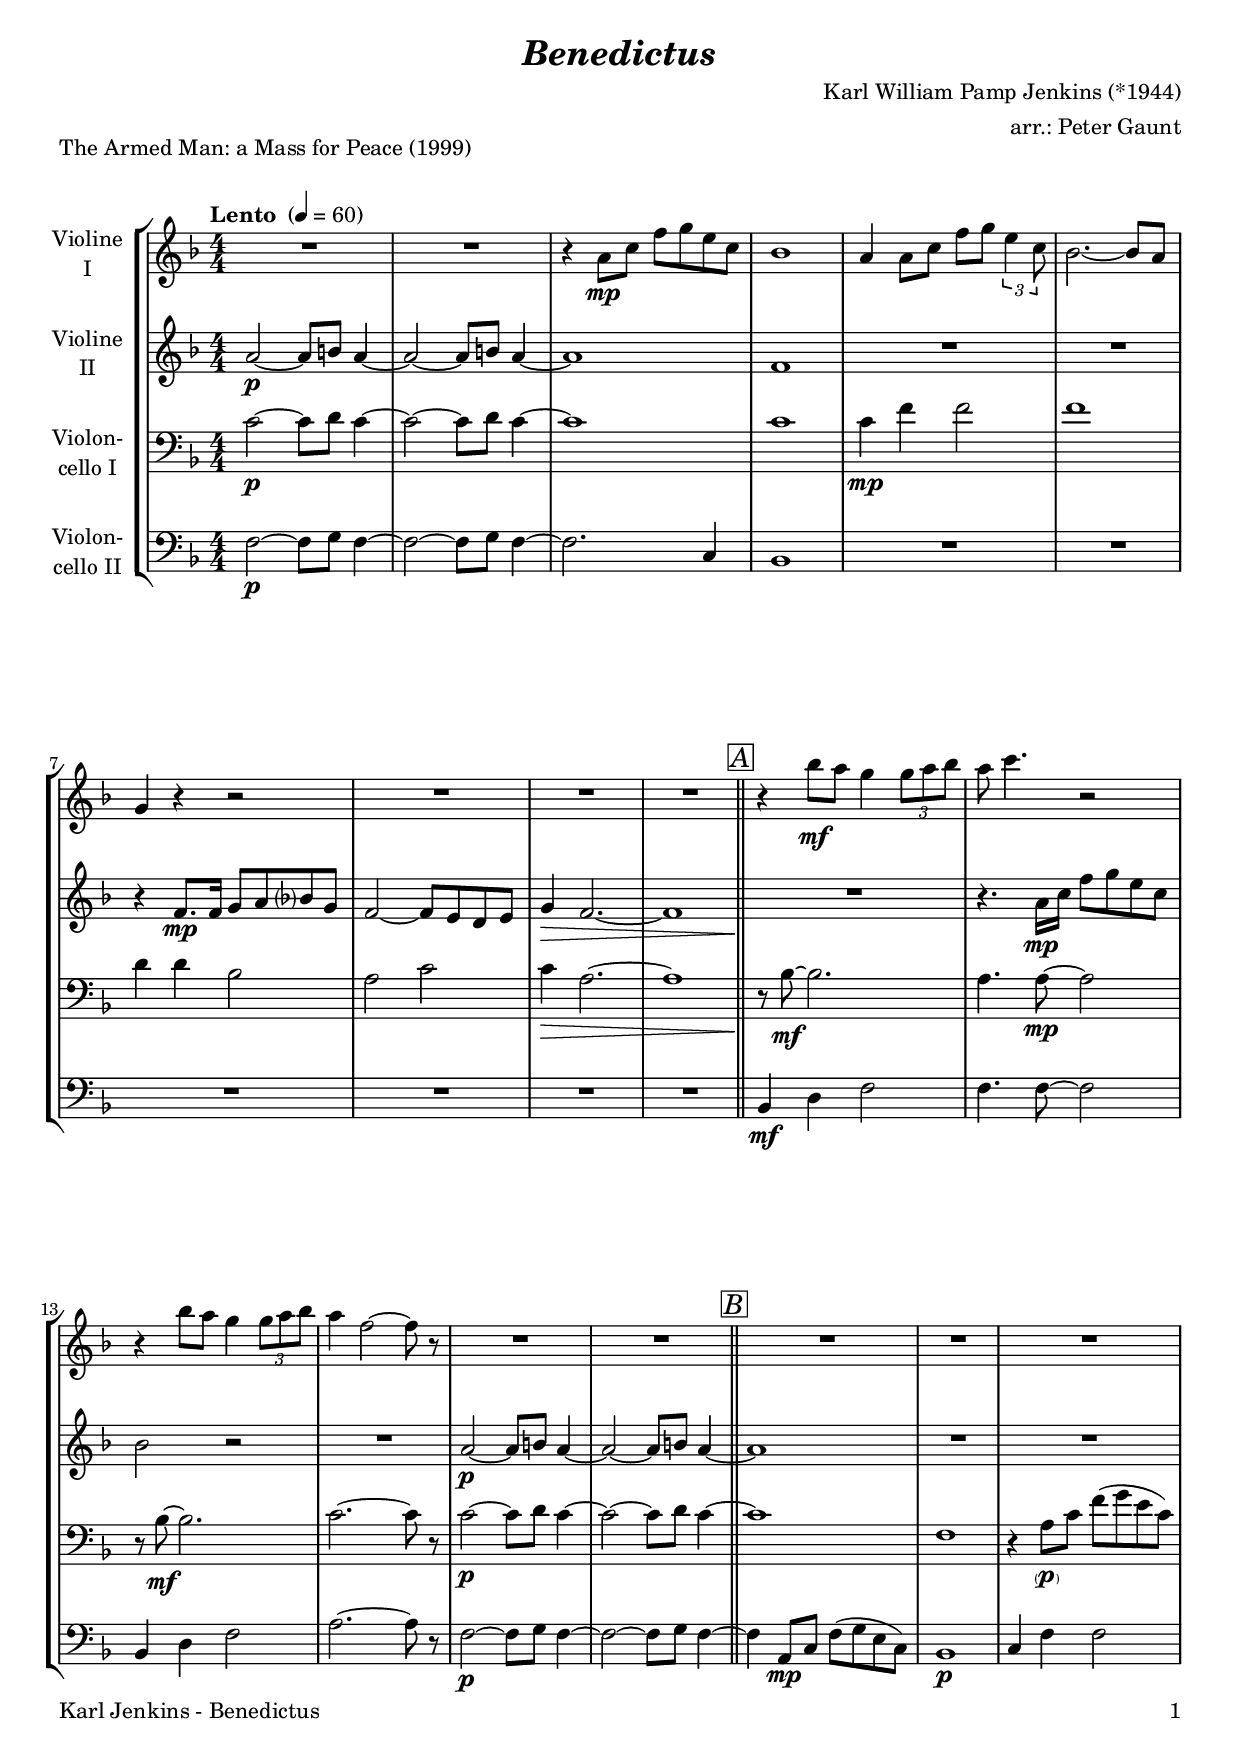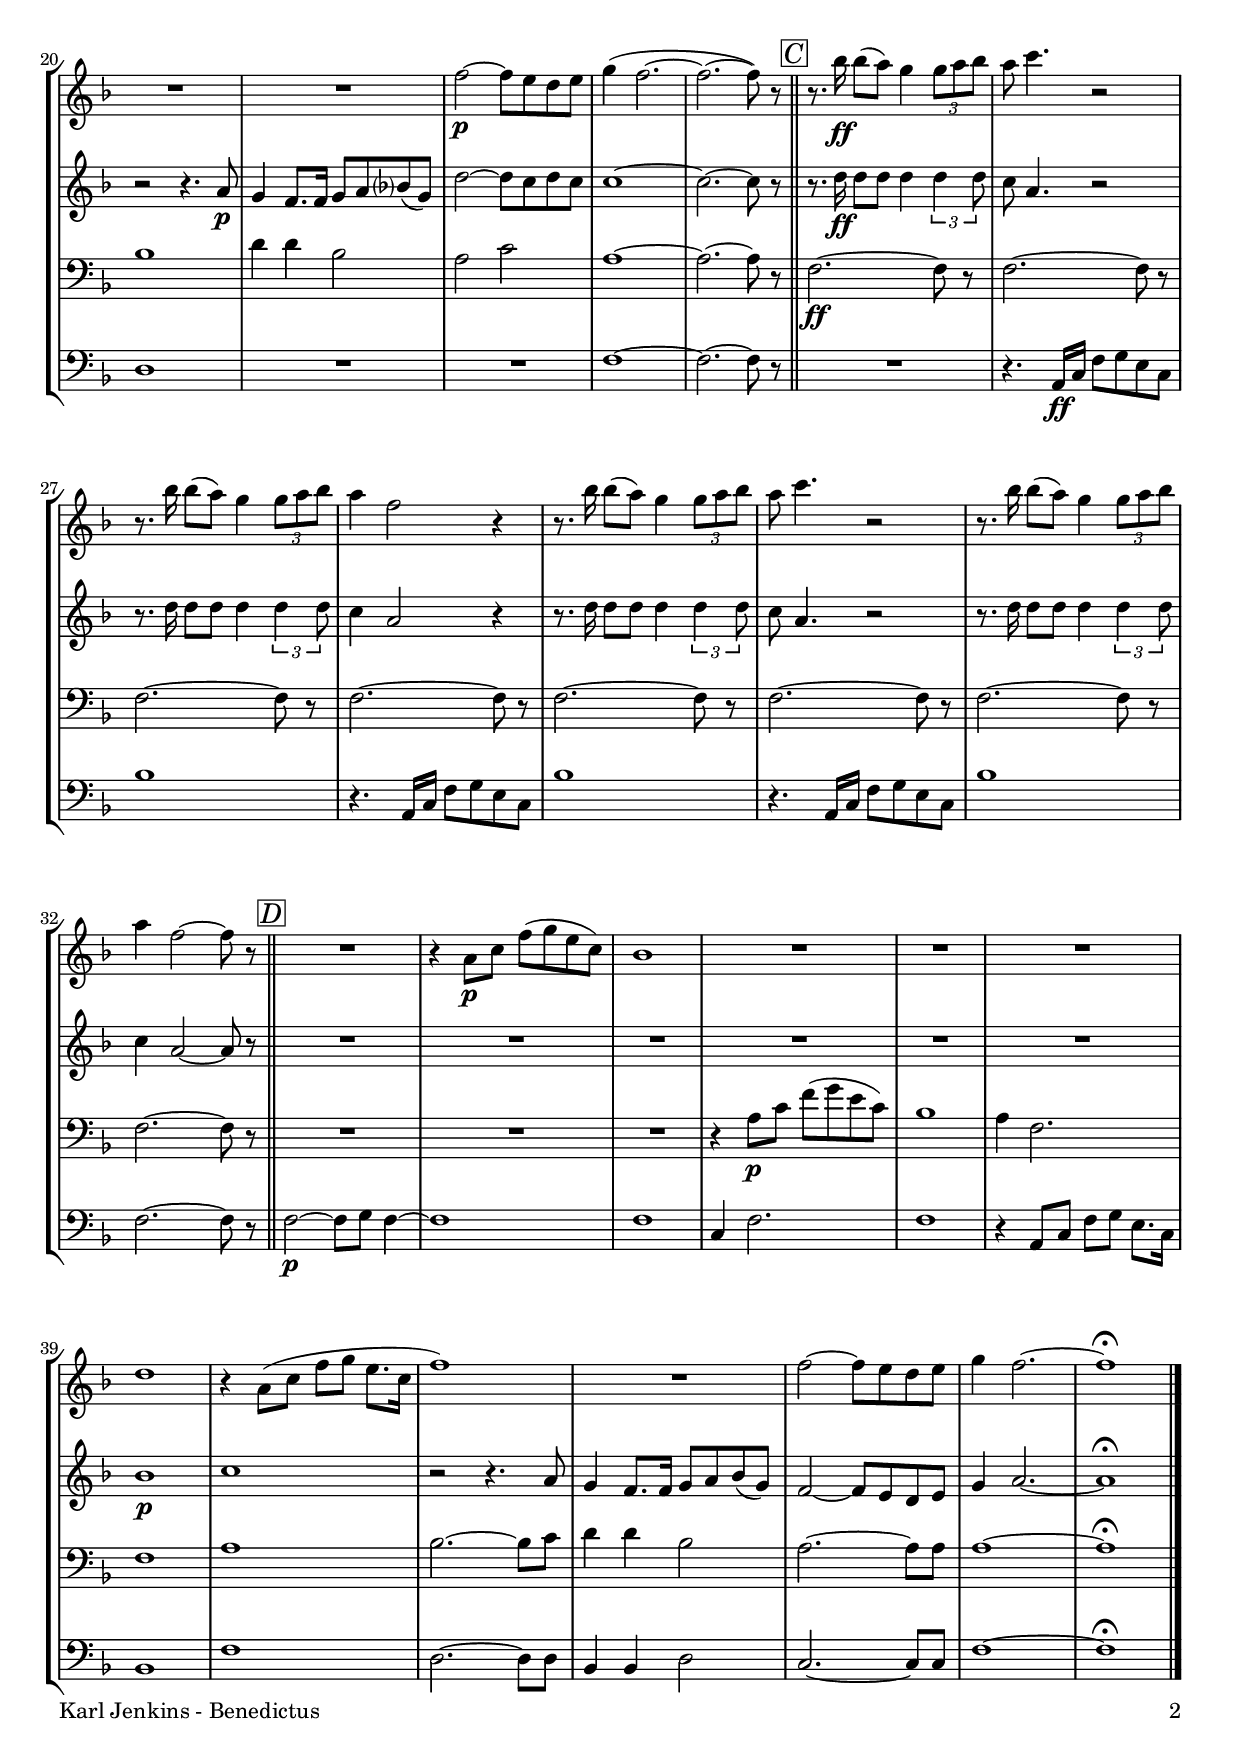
\version "2.22.0"
\include "deutsch.ly"
  
#(set-global-staff-size 19)

\header {
  title     = \markup \bold \italic "Benedictus"
  composer  = "Karl William Pamp Jenkins (*1944)"
  arranger  = "arr.: Peter Gaunt"
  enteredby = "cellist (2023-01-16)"
  piece     = "The Armed Man: a Mass for Peace (1999)"
}

voiceconsts = {
  \key d \major
  \time 4/4
  \clef "treble"
  \numericTimeSignature
  \compressEmptyMeasures
  % Set default beaming for all staves
%  \set Timing.beamExceptions = #'()
%  \set Timing.baseMoment     = #(ly:make-moment 1 4)
%  \set Timing.beatStructure  = #'(1 1 1)
  \tempo "Lento " 4=60
}

mifl = "flute"
mivl = "violin"
miba = "cello"
mipz = "pizzicato strings"

boxa = { \bar "||" \mark \markup \box \italic "A" }
boxb = { \bar "||" \mark \markup \box \italic "B" }
boxc = { \bar "||" \mark \markup \box \italic "C" }
boxd = { \bar "||" \mark \markup \box \italic "D" }

rit = \mark \markup \box \italic "rit."

va = \relative c' {
  \voiceconsts

  R1*2
  r4 fis8\mp a d e cis a
  g1
  fis4 fis8 a d e \tuplet 3/2 4 { cis4 a8 }
  g2.~ g8 fis

  e4 r r2
  R1*3 \boxa
  r4 g'8\mf fis e4 \tuplet 3/2 4 { e8 fis g }
  fis a4. r2
  r4 g8 fis e4 \tuplet 3/2 4 { e8 fis g }

  fis4 d2~ d8 r
  R1*2 \boxb
  R1*5
  d2~\p d8 cis h cis
  e4( d2.~
  d~ d8) r \boxc

  r8. g16\ff g8( fis) e4 \tuplet 3/2 4 { e8 fis g }
  fis a4. r2
  r8. g16 g8( fis) e4 \tuplet 3/2 4 { e8 fis g }
  fis4 d2 r4

  r8. g16 g8( fis) e4 \tuplet 3/2 4 { e8 fis g }
  fis a4. r2
  r8. g16 g8( fis) e4 \tuplet 3/2 4 { e8 fis g }
  fis4 d2~ d8 r \boxd

  R1
  r4 fis,8\p a d( e cis a)
  g1
  R1*3
  h1

  r4 fis8( a d e cis8. a16
  d1)
  R
  d2~ d8 cis h cis
  e4 d2.~
  d1\fermata \bar "|."
}

vb = \relative c' {
  \voiceconsts

  fis2~\p fis8 gis fis4~
  fis2~ fis8 gis fis4~
  fis1
  d
  R1*2

  r4 d8.\mp d16 e8 fis g? e
  d2~ d8 cis h cis
  e4\> d2.~
  d1 \boxa
  R\!
  r4. fis16\mp a d8 e cis a
  g2 r
  R1
  fis2~\p fis8 gis fis4~
  fis2~ fis8 gis fis4~ \boxb

  fis1
  R1*2
  r2 r4. fis8\p
  e4 d8. d16 e8 fis g?( e)
  h'2~ h8 a h a

  a1~
  a2.~ a8 r \boxc
  r8. h16\ff h8 h h4 \tuplet 3/2 4 { h h8 }
  a fis4. r2

  r8. h16 h8 h h4 \tuplet 3/2 4 { h h8 }
  a4 fis2 r4
  r8. h16 h8 h h4 \tuplet 3/2 4 { h h8 }
  a fis4. r2

  r8. h16 h8 h h4 \tuplet 3/2 4 { h h8 }
  a4 fis2~ fis8 r \boxd
  R1*6
  g1\p
  a

  r2 r4. fis8
  e4 d8. d16 e8 fis g( e)
  d2~ d8 cis h cis
  e4 fis2.~
  fis1\fermata \bar "|."
}

vc = \relative c' {
  \voiceconsts
  \clef "bass"

  a2~\p a8 h a4~
  a2~ a8 h a4~
  a1
  a
  a4\mp d d2
  d1

  h4 h g2
  fis a
  a4\> fis2.~
  fis1 \boxa
  r8\! g~\mf g2.
  fis4. fis8~\mp fis2
  r8 g~\mf g2.

  a2.~ a8 r
  a2~\p a8 h a4~
  a2~ a8 h a4~ \boxb
  a1
  d,

  r4 fis8\parenthesize\p a d( e cis a)
  g1
  h4 h g2
  fis a
  fis1~
  fis2.~ fis8 r \boxc
  d2.~\ff d8 r
  d2.~ d8 r
  d2.~ d8 r
  d2.~ d8 r
  d2.~ d8 r
  
  d2.~ d8 r
  d2.~ d8 r
  d2.~ d8 r \boxd
  R1*3
  r4 fis8\p a d( e cis a)

  g1
  fis4 d2.
  d1
  fis
  g2.~ g8 a
  h4 h g2
  fis2.~ fis8 fis
  fis1~
  fis\fermata \bar "|."
}

vd = \relative c {
  \voiceconsts
  \clef "bass"

  d2~\p d8 e d4~
  d2~ d8 e d4~
  d2. a4
  g1
  R1*6 \boxa

  g4\mf h d2
  d4. d8~ d2
  g,4 h d2
  fis2.~ fis8 r
  d2~\p d8 e d4~

  d2~ d8 e d4~ \boxb
  d fis,8\mp a d( e cis a)
  g1\p
  a4 d d2
  h1
  R1*2

  d1~
  d2.~ d8 r \boxc
  R1
  r4. fis,16\ff a d8 e cis a
  g'1

  r4. fis,16 a d8 e cis a
  g'1
  r4. fis,16 a d8 e cis a
  g'1

  d2.~ d8 r \boxd
  d2~\p d8 e d4~
  d1
  d
  a4 d2.
  d1

  r4 fis,8 a d e cis8. a16
  g1
  d'
  h2.~ h8 h
  g4 g h2

  a2.~ a8 a
  d1~
  d\fermata \bar "|."
}


music = \new StaffGroup <<
      \new Staff {
	\set Staff.midiInstrument = \mivl
	\set Staff.instrumentName = \markup \center-column { "Violine" "I" }
	\transpose d f { \va }
      }

      \new Staff {
	\set Staff.midiInstrument = \mivl
	\set Staff.instrumentName = \markup \center-column { "Violine" "II" }
	\transpose d f { \vb }
      }

      \new Staff {
	\set Staff.midiInstrument = \miba
	\set Staff.instrumentName = \markup \center-column { "Violon-" "cello I" }
	\transpose d f { \vc }
      }

      \new Staff {
	\set Staff.midiInstrument = \miba
	\set Staff.instrumentName = \markup \center-column { "Violon-" "cello II" }
	\transpose d f { \vd }
      }
>>
\book {
   \paper {
    print-page-number = ##t
    print-first-page-number = ##t
    ragged-last-bottom = ##f
    oddHeaderMarkup = \markup \null
    evenHeaderMarkup = \markup \null
    oddFooterMarkup = \markup {
      \fill-line {
        \on-the-fly #print-page-number-check-first
        "Karl Jenkins - Benedictus" \fromproperty #'page:page-number-string
      }
    }
    evenFooterMarkup = \oddFooterMarkup
  } \score {
    \music
    \layout {}
  }

  \score {
    \unfoldRepeats \music

    \midi {
      \context {
        \Score
      }
    }
  }
}